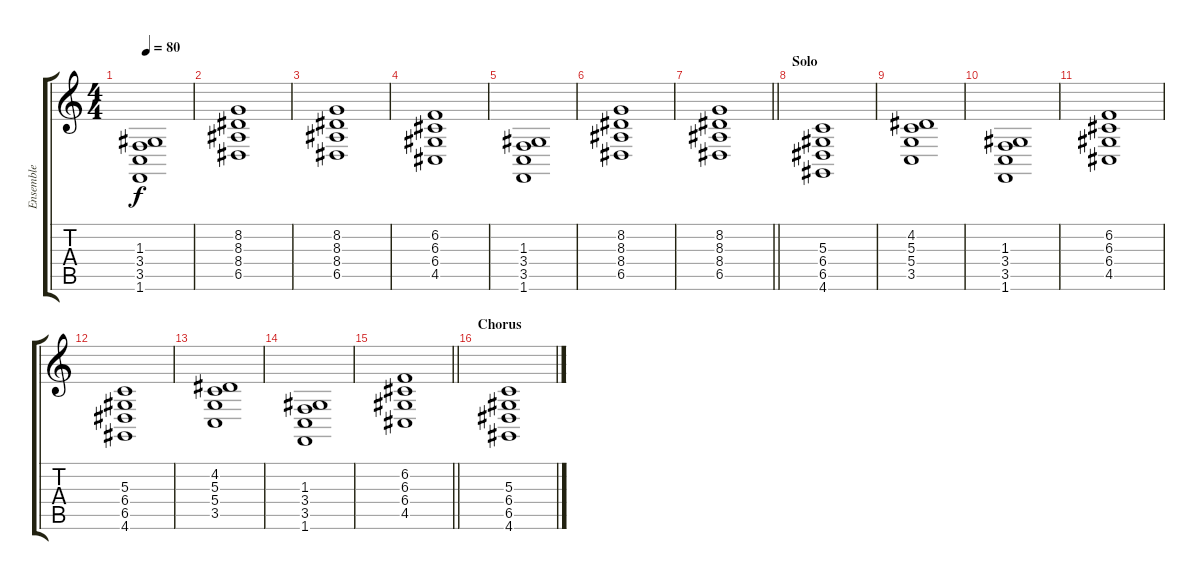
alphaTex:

\track ("Ensemble" "Ensemble") {instrument stringensemble2}
\staff {score tabs}
\tuning (E4 B3 G3 D3 A2 E2) {hide}
\ts (4 4)
\tempo 80
\clef g2
\ks c
(1.3 3.4 3.5 1.6).1{dy f} |
(8.2 8.3 8.4 6.5).1 |
(8.2 8.3 8.4 6.5).1 |
(6.2 6.3 6.4 4.5).1 |
(1.3 3.4 3.5 1.6).1 |
(8.2 8.3 8.4 6.5).1 |
\barLineRight lightlight
(8.2 8.3 8.4 6.5).1 |
\section ("" "Solo")
(5.3 6.4 6.5 4.6).1 |
(4.2 5.3 5.4 3.5).1 |
(1.3 3.4 3.5 1.6).1 |
(6.2 6.3 6.4 4.5).1 |
(5.3 6.4 6.5 4.6).1 |
(4.2 5.3 5.4 3.5).1 |
(1.3 3.4 3.5 1.6).1 |
\barLineRight lightlight
(6.2 6.3 6.4 4.5).1 |
\section ("" "Chorus")
(5.3 6.4 6.5 4.6).1
